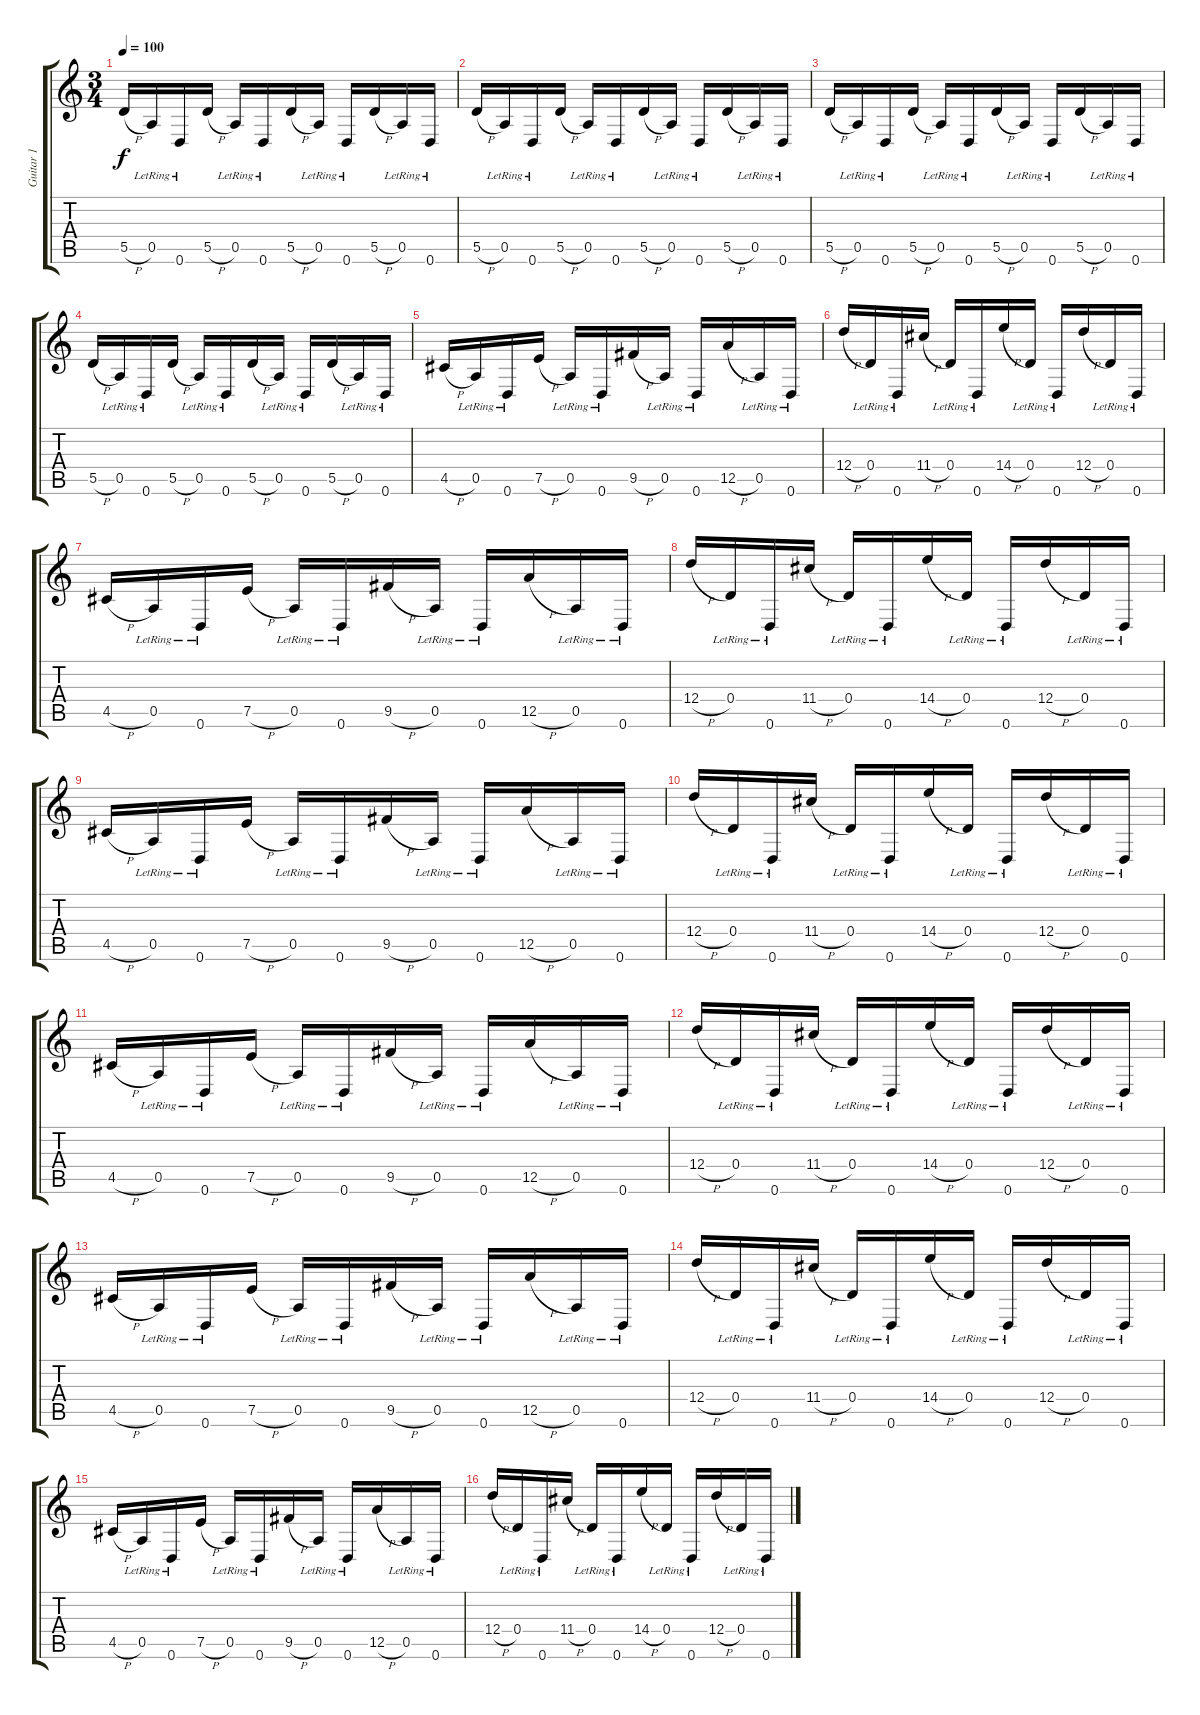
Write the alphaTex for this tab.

\track ("Guitar 1" "Guitar 1") {instrument acousticguitarnylon}
\staff {score tabs}
\tuning (E4 B3 G3 D3 A2 D2) {hide}
\ts (3 4)
\tempo 100
\clef g2
\ks c
5.5{h}.16{dy f instrument acousticguitarnylon} 0.5{lr}.16 0.6{lr}.16 5.5{h}.16 0.5{lr}.16 0.6{lr}.16 5.5{h}.16 0.5{lr}.16 0.6{lr}.16 5.5{h}.16 0.5{lr}.16 0.6{lr}.16 |
5.5{h}.16 0.5{lr}.16 0.6{lr}.16 5.5{h}.16 0.5{lr}.16 0.6{lr}.16 5.5{h}.16 0.5{lr}.16 0.6{lr}.16 5.5{h}.16 0.5{lr}.16 0.6{lr}.16 |
5.5{h}.16 0.5{lr}.16 0.6{lr}.16 5.5{h}.16 0.5{lr}.16 0.6{lr}.16 5.5{h}.16 0.5{lr}.16 0.6{lr}.16 5.5{h}.16 0.5{lr}.16 0.6{lr}.16 |
5.5{h}.16 0.5{lr}.16 0.6{lr}.16 5.5{h}.16 0.5{lr}.16 0.6{lr}.16 5.5{h}.16 0.5{lr}.16 0.6{lr}.16 5.5{h}.16 0.5{lr}.16 0.6{lr}.16 |
4.5{h}.16 0.5{lr}.16 0.6{lr}.16 7.5{h}.16 0.5{lr}.16 0.6{lr}.16 9.5{h}.16 0.5{lr}.16 0.6{lr}.16 12.5{h}.16 0.5{lr}.16 0.6{lr}.16 |
12.4{h}.16 0.4{lr}.16 0.6{lr}.16 11.4{h}.16 0.4{lr}.16 0.6{lr}.16 14.4{h}.16 0.4{lr}.16 0.6{lr}.16 12.4{h}.16 0.4{lr}.16 0.6{lr}.16 |
4.5{h}.16 0.5{lr}.16 0.6{lr}.16 7.5{h}.16 0.5{lr}.16 0.6{lr}.16 9.5{h}.16 0.5{lr}.16 0.6{lr}.16 12.5{h}.16 0.5{lr}.16 0.6{lr}.16 |
12.4{h}.16 0.4{lr}.16 0.6{lr}.16 11.4{h}.16 0.4{lr}.16 0.6{lr}.16 14.4{h}.16 0.4{lr}.16 0.6{lr}.16 12.4{h}.16 0.4{lr}.16 0.6{lr}.16 |
4.5{h}.16 0.5{lr}.16 0.6{lr}.16 7.5{h}.16 0.5{lr}.16 0.6{lr}.16 9.5{h}.16 0.5{lr}.16 0.6{lr}.16 12.5{h}.16 0.5{lr}.16 0.6{lr}.16 |
12.4{h}.16 0.4{lr}.16 0.6{lr}.16 11.4{h}.16 0.4{lr}.16 0.6{lr}.16 14.4{h}.16 0.4{lr}.16 0.6{lr}.16 12.4{h}.16 0.4{lr}.16 0.6{lr}.16 |
4.5{h}.16 0.5{lr}.16 0.6{lr}.16 7.5{h}.16 0.5{lr}.16 0.6{lr}.16 9.5{h}.16 0.5{lr}.16 0.6{lr}.16 12.5{h}.16 0.5{lr}.16 0.6{lr}.16 |
12.4{h}.16 0.4{lr}.16 0.6{lr}.16 11.4{h}.16 0.4{lr}.16 0.6{lr}.16 14.4{h}.16 0.4{lr}.16 0.6{lr}.16 12.4{h}.16 0.4{lr}.16 0.6{lr}.16 |
4.5{h}.16 0.5{lr}.16 0.6{lr}.16 7.5{h}.16 0.5{lr}.16 0.6{lr}.16 9.5{h}.16 0.5{lr}.16 0.6{lr}.16 12.5{h}.16 0.5{lr}.16 0.6{lr}.16 |
12.4{h}.16 0.4{lr}.16 0.6{lr}.16 11.4{h}.16 0.4{lr}.16 0.6{lr}.16 14.4{h}.16 0.4{lr}.16 0.6{lr}.16 12.4{h}.16 0.4{lr}.16 0.6{lr}.16 |
4.5{h}.16 0.5{lr}.16 0.6{lr}.16 7.5{h}.16 0.5{lr}.16 0.6{lr}.16 9.5{h}.16 0.5{lr}.16 0.6{lr}.16 12.5{h}.16 0.5{lr}.16 0.6{lr}.16 |
12.4{h}.16 0.4{lr}.16 0.6{lr}.16 11.4{h}.16 0.4{lr}.16 0.6{lr}.16 14.4{h}.16 0.4{lr}.16 0.6{lr}.16 12.4{h}.16 0.4{lr}.16 0.6{lr}.16
